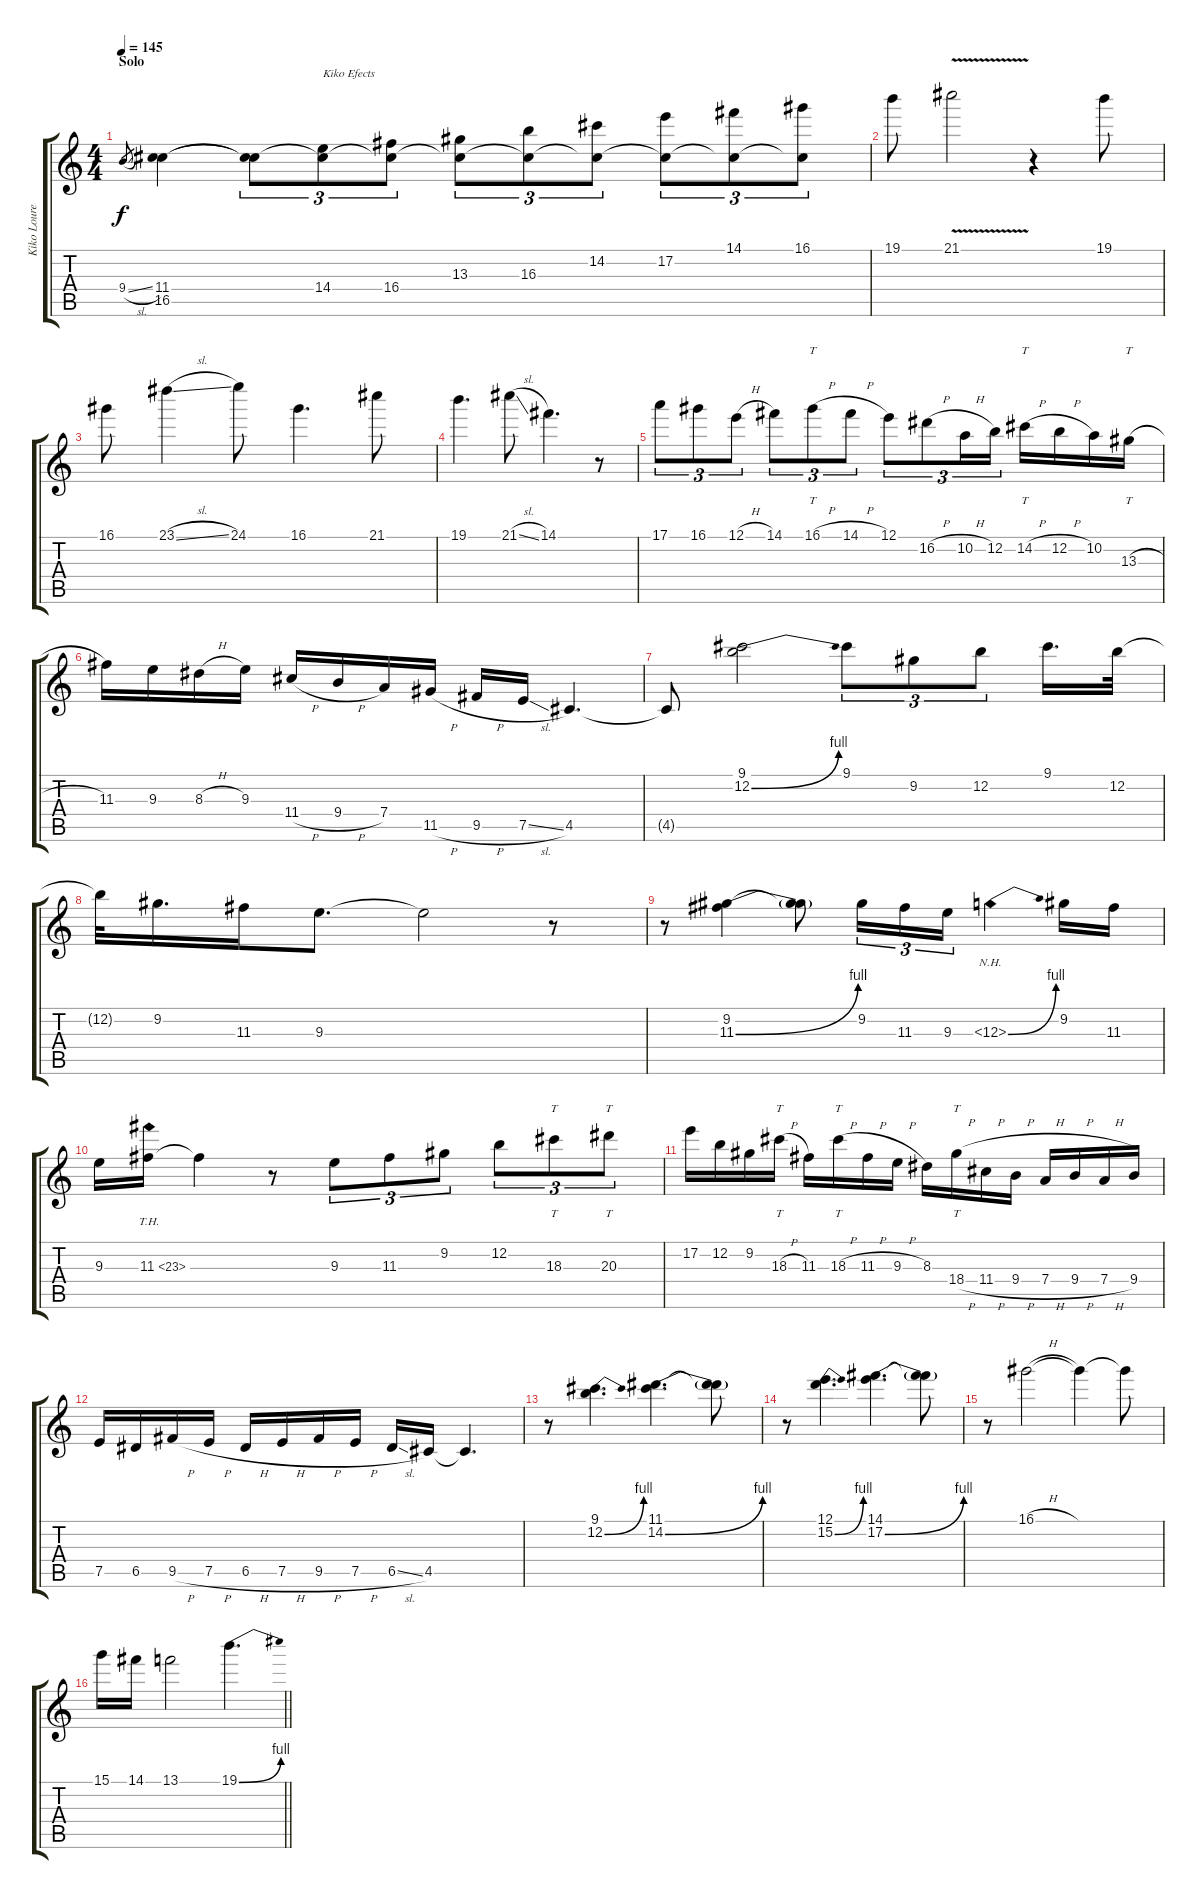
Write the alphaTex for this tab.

\track ("Kiko Loureiro" "Kiko Loure") {instrument distortionguitar}
\staff {score tabs}
\tuning (E4 B3 G3 D3 A2 E2) {hide}
\ts (4 4)
\section ("" "Solo")
\tempo 145
\clef g2
\ks c
9.4{sl}.8{gr dy f} (11.4 16.5).4 (11.4{t} 16.5{t}).8{tu (3 2)} (14.4 16.5{t}).8{tu (3 2) txt "Kiko Efects" volume 10} (16.4 16.5{t}).8{tu (3 2)} (13.3 16.5{t}).8{tu (3 2)} (16.3 16.5{t}).8{tu (3 2)} (14.2 16.5{t}).8{tu (3 2)} (17.2 16.5{t}).8{tu (3 2)} (14.1 16.5{t}).8{tu (3 2)} (16.1 16.5{t}).8{tu (3 2)} |
19.1.8 21.1{v}.2 r.4 19.1.8 |
16.1.8 23.1{sl}.4 24.1.8 16.1.4{d} 21.1.8 |
19.1.4{d} 21.1{sl}.8 14.1.4{d} r.8 |
17.1.8{tu (3 2)} 16.1.8{tu (3 2)} 12.1{h}.8{tu (3 2)} 14.1.8{tu (3 2)} 16.1{h}.8{tt tu (3 2)} 14.1{h}.8{tu (3 2)} 12.1.8{tu (3 2)} 16.2{h}.8{tu (3 2)} 10.2{h}.16{tu (3 2)} 12.2.16{tu (3 2)} 14.2{h}.16{tt} 12.2{h}.16 10.2.16 13.3{h}.16{tt} |
11.3.16 9.3.16 8.3{h}.16 9.3.16 11.4{h}.16 9.4{h}.16 7.4.16 11.5{h}.16 9.5{h}.16 7.5{sl}.16 4.5.4{d} |
4.5{t}.8 (9.1 12.2{be (bend 0 0 60 4)}).2 9.1.8{tu (3 2)} 9.2.8{tu (3 2)} 12.2.8{tu (3 2)} 9.1.16{d} 12.2.32 |
12.2{t}.32 9.2.16{d} 11.3.16 9.3.8{d} 9.3{t}.2 r.8 |
r.8 (9.2 11.3{be (bend 0 0 60 4)}).4 (9.2{t} 11.3{t}).8 9.2.16{tu (3 2)} 11.3.16{tu (3 2)} 9.3.16{tu (3 2)} 11.3{be (bend 0 0 60 4) nh}.4 9.2.16 11.3.16 |
9.3.16 11.3{th 12}.16 11.3{t}.4 r.8 9.3.8{tu (3 2)} 11.3.8{tu (3 2)} 9.2.8{tu (3 2)} 12.2.8{tu (3 2)} 18.3.8{tt tu (3 2)} 20.3.8{tt tu (3 2)} |
17.2.16 12.2.16 9.2.16 18.3{h}.16{tt} 11.3.16 18.3{h}.16{tt} 11.3{h}.16 9.3{h}.16 8.3.16 18.4{h}.16{tt} 11.4{h}.16 9.4{h}.16 7.4{h}.16 9.4{h}.16 7.4{h}.16 9.4.16 |
7.5.16 6.5.16 9.5{h}.16 7.5{h}.16 6.5{h}.16 7.5{h}.16 9.5{h}.16 7.5{h}.16 6.5{sl}.16 4.5.16 4.5{t}.4{d} |
r.8 (9.1 12.2{be (bend 0 0 60 4)}).4{d} (11.1 14.2{be (bend 0 0 60 4)}).4{d} (11.1{t} 14.2{t}).8 |
r.8 (12.1 15.2{be (bend 0 0 60 4)}).4{d} (14.1 17.2{be (bend 0 0 60 4)}).4{d} (14.1{t} 17.2{t}).8 |
r.8 16.1{h}.2 16.1{t}.4 16.1{t}.8 |
\barLineRight lightlight
15.1.16 14.1.16 13.1.2 19.1{be (bend 0 0 60 4)}.4{d}
